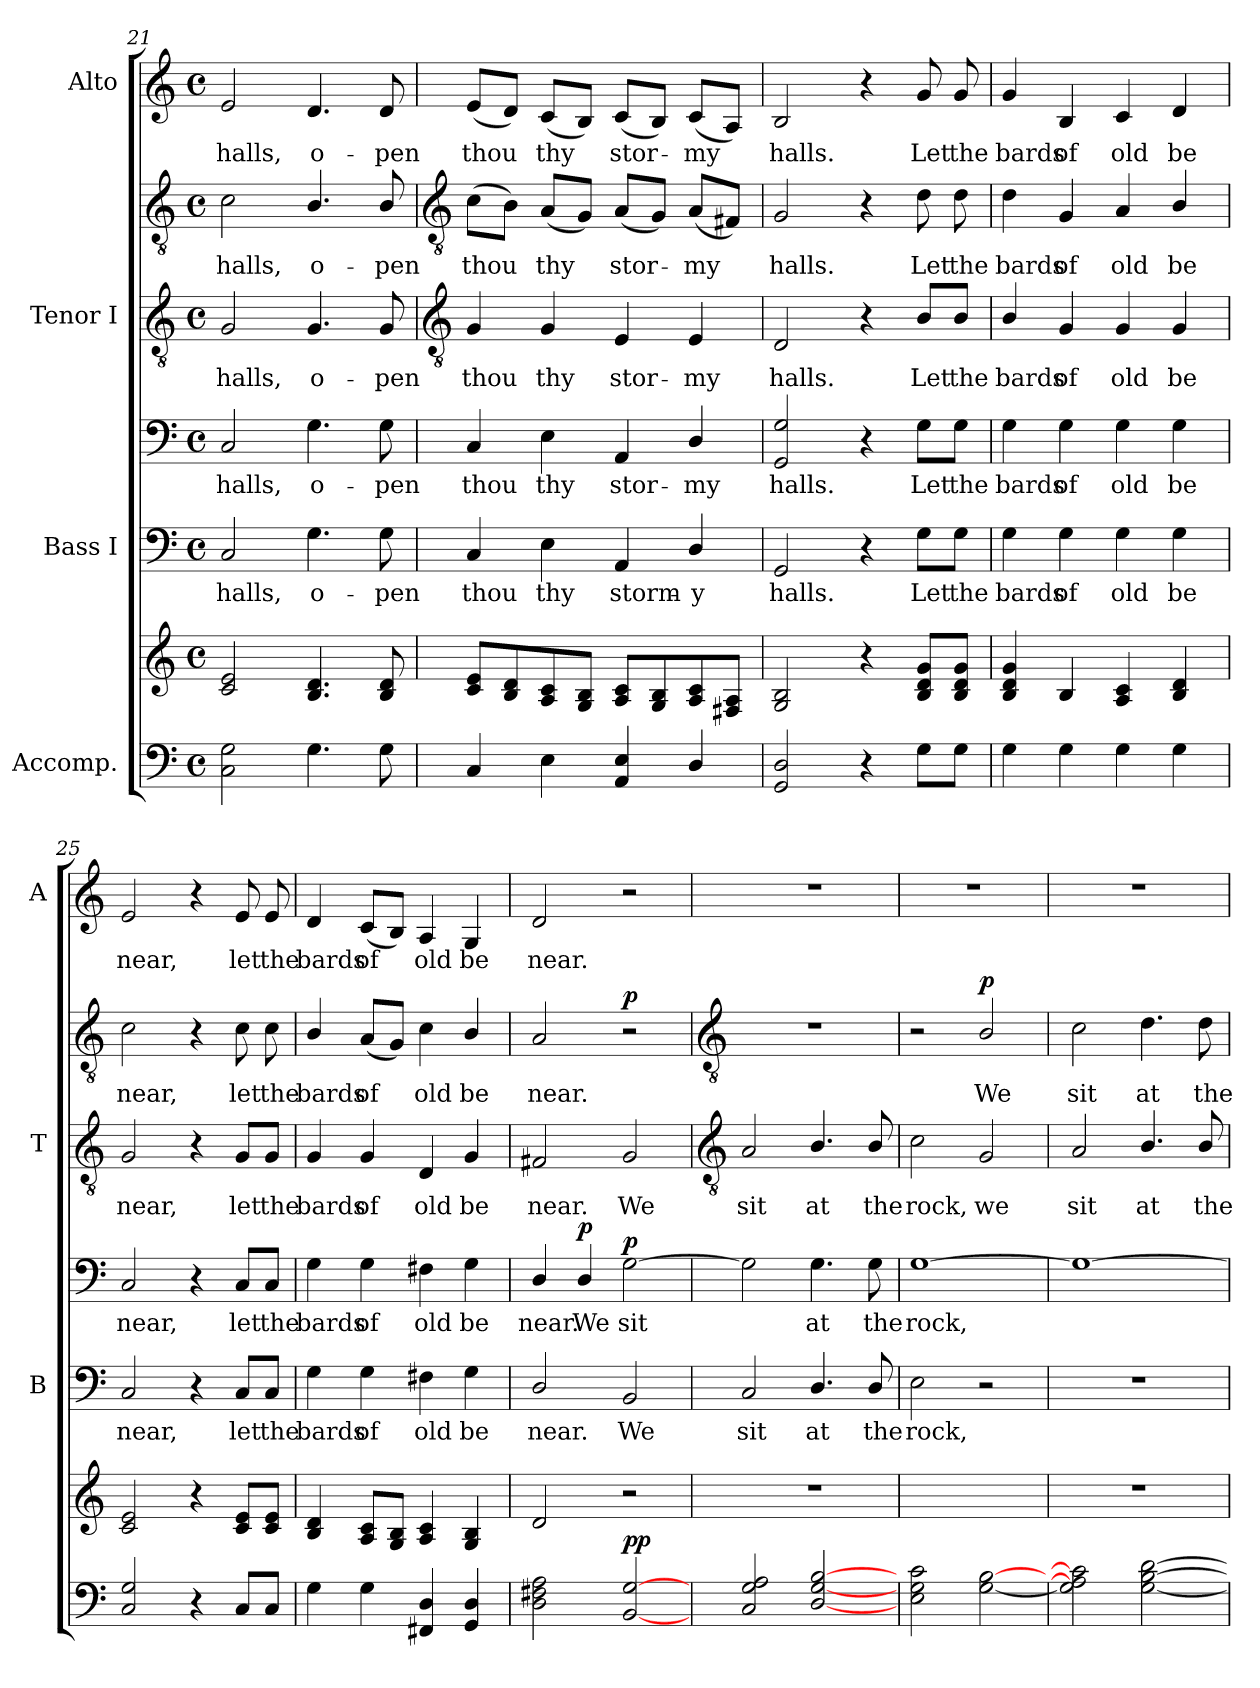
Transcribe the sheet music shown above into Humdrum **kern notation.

**kern	**kern	**dynam	**kern	**text	**kern	**text	**dynam	**kern	**text	**kern	**text	**dynam	**kern	**text
*part4	*part4	*part4	*part3	*part3	*part3	*part3	*part3	*part2	*part2	*part2	*part2	*part2	*part1	*part1
*staff7	*staff6	*staff6/7	*staff5	*staff5	*staff4	*staff4	*staff4/5	*staff3	*staff3	*staff2	*staff2	*staff2/3	*staff1	*staff1
*I"Accomp.	*	*	*I"Bass I	*	*	*	*	*I"Tenor I	*	*	*	*	*I"Alto	*
*	*	*	*I'B	*	*	*	*	*I'T	*	*	*	*	*I'A	*
*clefF4	*clefG2	*	*clefF4	*	*clefF4	*	*	*clefGv2	*	*clefGv2	*	*	*clefG2	*
*k[]	*k[]	*	*k[]	*	*k[]	*	*	*k[]	*	*k[]	*	*	*k[]	*
*C:	*C:	*	*C:	*	*C:	*	*	*C:	*	*C:	*	*	*C:	*
*M4/4	*M4/4	*	*M4/4	*	*M4/4	*	*	*M4/4	*	*M4/4	*	*	*M4/4	*
*met(c)	*met(c)	*	*met(c)	*	*met(c)	*	*	*met(c)	*	*met(c)	*	*	*met(c)	*
=21	=21	=21	=21	=21	=21	=21	=21	=21	=21	=21	=21	=21	=21	=21
*^	*^	*	*	*	*	*	*	*	*	*	*	*	*	*
!	!	!	!	!	!	!LO:LY:b	!	!LO:LY:b	!	!	!LO:LY:b	!	!LO:LY:b	!	!	!LO:LY:b
1ryy	2C\ 2G\	2c/ 2e/	1ryy	.	2C/	halls,	2C/	halls,	.	2G/	halls,	2c\	halls,	.	2e/	halls,
!	!	!	!	!	!	!LO:LY:b	!	!LO:LY:b	!	!	!LO:LY:b	!	!LO:LY:b	!	!	!LO:LY:b
.	4.G\	4.B/ 4.d/	.	.	4.G\	o-	4.G\	o-	.	4.G/	o-	4.B/	o-	.	4.d/	o-
!	!	!	!	!	!	!LO:LY:b	!	!LO:LY:b	!	!	!LO:LY:b	!	!LO:LY:b	!	!	!LO:LY:b
.	8G\	8B/ 8d/	.	.	8G\	-pen	8G\	-pen	.	8G/	-pen	8B/	-pen	.	8d/	-pen
*v	*v	*	*	*	*	*	*	*	*	*	*	*	*	*	*	*
*	*v	*v	*	*	*	*	*	*	*	*	*	*	*	*	*
!!LO:LB:g=z
=22	=22	=22	=22	=22	=22	=22	=22	=22	=22	=22	=22	=22	=22	=22
*	*	*	*	*	*	*	*	*clefGv2	*	*clefGv2	*	*	*	*
*^	*	*	*	*	*	*	*	*	*	*	*	*	*	*
!	!	!	!	!	!LO:LY:b	!	!LO:LY:b	!	!	!LO:LY:b	!	!LO:LY:b	!	!	!LO:LY:b
*v	*v	*	*	*	*	*	*	*	*	*	*	*	*	*	*
4C/	8c/ 8e/L	.	4C/	thou	4C/	thou	.	4G/	thou	(>8c\L	thou	.	(<8e/L	thou
.	8B/ 8d/	.	.	.	.	.	.	.	.	8B\J)	.	.	8d/J)	.
!	!	!	!	!LO:LY:b	!	!LO:LY:b	!	!	!LO:LY:b	!	!LO:LY:b	!	!	!LO:LY:b
4E\	8A/ 8c/	.	4E\	thy	4E\	thy	.	4G/	thy	(<8A/L	thy	.	(<8c/L	thy
.	8G/ 8B/J	.	.	.	.	.	.	.	.	8G/J)	.	.	8B/J)	.
!	!	!	!	!LO:LY:b	!	!LO:LY:b	!	!	!LO:LY:b	!	!LO:LY:b	!	!	!LO:LY:b
4AA/ 4E/	8A/ 8c/L	.	4AA/	storm-	4AA/	stor-	.	4E/	stor-	(<8A/L	stor-	.	(<8c/L	stor-
.	8G/ 8B/	.	.	.	.	.	.	.	.	8G/J)	.	.	8B/J)	.
!	!	!	!	!LO:LY:b	!	!LO:LY:b	!	!	!LO:LY:b	!	!LO:LY:b	!	!	!LO:LY:b
4D/	8A/ 8c/	.	4D/	-y	4D/	-my	.	4E/	-my	(<8A/L	my	.	(<8c/L	my
.	8F#X/ 8A/J	.	.	.	.	.	.	.	.	8F#X/J)	.	.	8A/J)	.
=23	=23	=23	=23	=23	=23	=23	=23	=23	=23	=23	=23	=23	=23	=23
!	!	!	!	!LO:LY:b	!	!LO:LY:b	!	!	!LO:LY:b	!	!LO:LY:b	!	!	!LO:LY:b
2GG/ 2D/	2G/ 2B/	.	2GG/	halls.	2GG/ 2G/	halls.	.	2D/	halls.	2G/	halls.	.	2B/	halls.
4r	4r	.	4r	.	4r	.	.	4r	.	4r	.	.	4r	.
!	!	!	!	!LO:LY:b	!	!LO:LY:b	!	!	!LO:LY:b	!	!LO:LY:b	!	!	!LO:LY:b
8G\L	8B/ 8d/ 8g/L	.	8G\L	Let	8G\L	Let	.	8B/L	Let	8d\	Let	.	8g/	Let
!	!	!	!	!LO:LY:b	!	!LO:LY:b	!	!	!LO:LY:b	!	!LO:LY:b	!	!	!LO:LY:b
8G\J	8B/ 8d/ 8g/J	.	8G\J	the	8G\J	the	.	8B/J	the	8d\	the	.	8g/	the
=24	=24	=24	=24	=24	=24	=24	=24	=24	=24	=24	=24	=24	=24	=24
!	!	!	!	!LO:LY:b	!	!LO:LY:b	!	!	!LO:LY:b	!	!LO:LY:b	!	!	!LO:LY:b
4G\	4B/ 4d/ 4g/	.	4G\	bards	4G\	bards	.	4B/	bards	4d\	bards	.	4g/	bards
!	!	!	!	!LO:LY:b	!	!LO:LY:b	!	!	!LO:LY:b	!	!LO:LY:b	!	!	!LO:LY:b
4G\	4B/	.	4G\	of	4G\	of	.	4G/	of	4G/	of	.	4B/	of
!	!	!	!	!LO:LY:b	!	!LO:LY:b	!	!	!LO:LY:b	!	!LO:LY:b	!	!	!LO:LY:b
4G\	4A/ 4c/	.	4G\	old	4G\	old	.	4G/	old	4A/	old	.	4c/	old
!	!	!	!	!LO:LY:b	!	!LO:LY:b	!	!	!LO:LY:b	!	!LO:LY:b	!	!	!LO:LY:b
4G\	4B/ 4d/	.	4G\	be	4G\	be	.	4G/	be	4B/	be	.	4d/	be
=25	=25	=25	=25	=25	=25	=25	=25	=25	=25	=25	=25	=25	=25	=25
!	!	!	!	!LO:LY:b	!	!LO:LY:b	!	!	!LO:LY:b	!	!LO:LY:b	!	!	!LO:LY:b
2C/ 2G/	2c/ 2e/	.	2C/	near,	2C/	near,	.	2G/	near,	2c\	near,	.	2e/	near,
4r	4r	.	4r	.	4r	.	.	4r	.	4r	.	.	4r	.
!	!	!	!	!LO:LY:b	!	!LO:LY:b	!	!	!LO:LY:b	!	!LO:LY:b	!	!	!LO:LY:b
8CL	8c/ 8e/L	.	8C/L	let	8C/L	let	.	8G/L	let	8c\	let	.	8e/	let
!	!	!	!	!LO:LY:b	!	!LO:LY:b	!	!	!LO:LY:b	!	!LO:LY:b	!	!	!LO:LY:b
8CJ	8c 8eJ	.	8C/J	the	8C/J	the	.	8G/J	the	8c\	the	.	8e/	the
=26	=26	=26	=26	=26	=26	=26	=26	=26	=26	=26	=26	=26	=26	=26
!	!	!	!	!LO:LY:b	!	!LO:LY:b	!	!	!LO:LY:b	!	!LO:LY:b	!	!	!LO:LY:b
4G\	4B/ 4d/	.	4G\	bards	4G\	bards	.	4G/	bards	4B/	bards	.	4d/	bards
!	!	!	!	!LO:LY:b	!	!LO:LY:b	!	!	!LO:LY:b	!	!LO:LY:b	!	!	!LO:LY:b
4G\	8A/ 8c/L	.	4G\	of	4G\	of	.	4G/	of	(<8A/L	of	.	(<8c/L	of
.	8G/ 8B/J	.	.	.	.	.	.	.	.	8G/J)	.	.	8B/J)	.
!	!	!	!	!LO:LY:b	!	!LO:LY:b	!	!	!LO:LY:b	!	!LO:LY:b	!	!	!LO:LY:b
4FF#X/ 4D/	4A/ 4c/	.	4F#X\	old	4F#X\	old	.	4D/	old	4c\	old	.	4A/	old
!	!	!	!	!LO:LY:b	!	!LO:LY:b	!	!	!LO:LY:b	!	!LO:LY:b	!	!	!LO:LY:b
4GG/ 4D/	4G/ 4B/	.	4G\	be	4G\	be	.	4G/	be	4B/	be	.	4G/	be
=27	=27	=27	=27	=27	=27	=27	=27	=27	=27	=27	=27	=27	=27	=27
!	!	!	!	!LO:LY:b	!	!LO:LY:b	!	!	!LO:LY:b	!	!LO:LY:b	!	!	!LO:LY:b
2D\ 2F#X\ 2A\	2d/	.	2D/	near.	4D/	near.	.	2F#X/	near.	2A/	near.	.	2d/	near.
!	!	!	!	!	!	!LO:LY:b	!LO:DY:b	!	!	!	!	!	!	!
.	.	.	.	.	4D/	We	p	.	.	.	.	.	.	.
!	!	!LO:DY:b=2	!	!LO:LY:b	!	!LO:LY:b	!	!	!LO:LY:b	!	!	!	!	!
!	!	!LO:DY:n=1:a=2	!	!	!	!	!LO:DY:b=2	!	!	!	!	!LO:DY:b=2	!	!
[2BB/ [2G/	2r	p p	2BB/	We	[2G\	sit	p	2G/	We	2r	.	p	2r	.
!!LO:LB:g=z
=28	=28	=28	=28	=28	=28	=28	=28	=28	=28	=28	=28	=28	=28	=28
*	*	*	*	*	*	*	*	*clefGv2	*	*clefGv2	*	*	*	*
!	!	!	!	!LO:LY:b	!	!	!	!	!LO:LY:b	!	!	!	!	!
2C/ 2G/ 2A/	1r	.	2C/	sit	2G\]	.	.	2A/	sit	1r	.	.	1r	.
!	!	!	!	!LO:LY:b	!	!LO:LY:b	!	!	!LO:LY:b	!	!	!	!	!
[2D/ [2G/ [2B/	.	.	4.D/	at	4.G\	at	.	4.B/	at	.	.	.	.	.
!	!	!	!	!LO:LY:b	!	!LO:LY:b	!	!	!LO:LY:b	!	!	!	!	!
.	.	.	8D/	the	8G\	the	.	8B/	the	.	.	.	.	.
=29	=29	=29	=29	=29	=29	=29	=29	=29	=29	=29	=29	=29	=29	=29
!	!	!	!	!LO:LY:b	!	!LO:LY:b	!	!	!LO:LY:b	!	!	!	!	!
2E 2G 2c	1ryy	.	2E\	rock,	[1G	rock,	.	2c\	rock,	2r	.	.	1r	.
!	!	!	!	!	!	!	!	!	!LO:LY:b	!	!LO:LY:b	!LO:DY:b	!	!
[2G [2B	.	.	2r	.	.	.	.	2G/	we	2B/	We	p	.	.
=30	=30	=30	=30	=30	=30	=30	=30	=30	=30	=30	=30	=30	=30	=30
!	!	!	!	!	!	!	!	!	!LO:LY:b	!	!LO:LY:b	!	!	!
2G\] 2A\] 2c\]	1r	.	1r	.	1G_	.	.	2A/	sit	2c\	sit	.	1r	.
!	!	!	!	!	!	!	!	!	!LO:LY:b	!	!LO:LY:b	!	!	!
[2G\ [2B\ [2d\	.	.	.	.	.	.	.	4.B/	at	4.d\	at	.	.	.
!	!	!	!	!	!	!	!	!	!LO:LY:b	!	!LO:LY:b	!	!	!
.	.	.	.	.	.	.	.	8B/	the	8d\	the	.	.	.
=	=	=	=	=	=	=	=	=	=	=	=	=	=	=
*-	*-	*-	*-	*-	*-	*-	*-	*-	*-	*-	*-	*-	*-	*-
